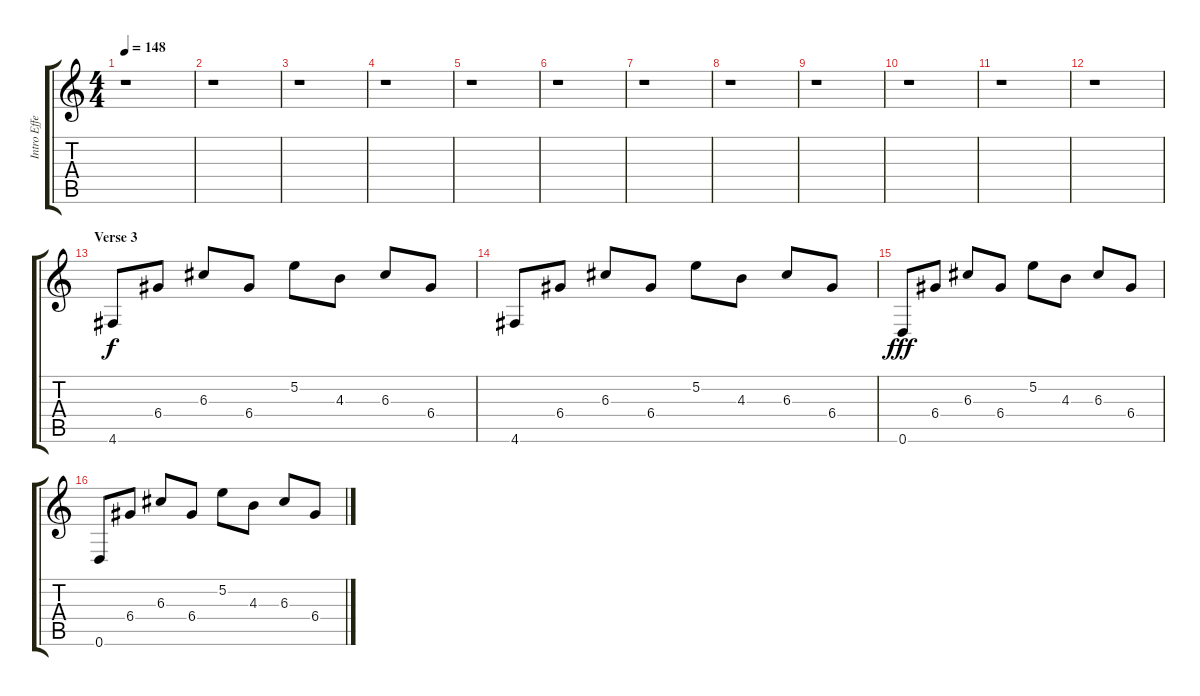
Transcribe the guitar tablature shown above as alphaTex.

\track ("Intro Effects" "Intro Effe") {instrument electricguitarjazz}
\staff {score tabs}
\tuning (E4 B3 G3 D3 A2 D2) {hide}
\ts (4 4)
\tempo 148
\clef g2
\ks c
r.1{dy fff} |
r.1 |
r.1 |
r.1 |
r.1 |
r.1 |
r.1 |
r.1 |
r.1 |
r.1 |
r.1 |
r.1 |
\section ("" "Verse 3")
4.6.8{dy f} 6.4.8 6.3.8 6.4.8 5.2.8 4.3.8 6.3.8 6.4.8 |
4.6.8 6.4.8 6.3.8 6.4.8 5.2.8 4.3.8 6.3.8 6.4.8 |
0.6.8{dy fff} 6.4.8 6.3.8 6.4.8 5.2.8 4.3.8 6.3.8 6.4.8 |
0.6.8 6.4.8 6.3.8 6.4.8 5.2.8 4.3.8 6.3.8 6.4.8
